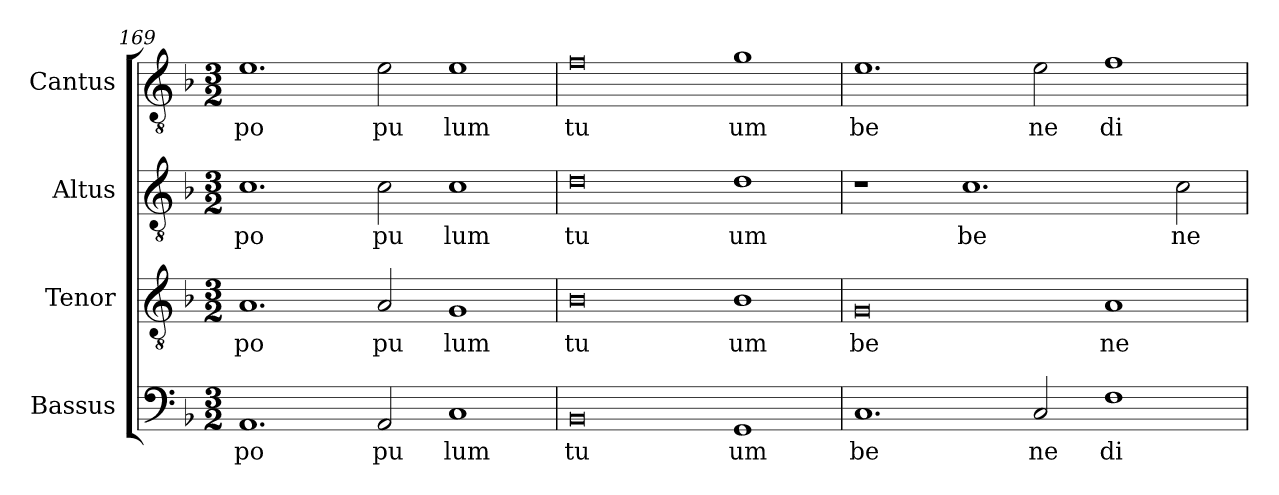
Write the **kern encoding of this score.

**kern	**text	**kern	**text	**kern	**text	**kern	**text
*part4	*part4	*part3	*part3	*part2	*part2	*part1	*part1
*staff4	*staff4	*staff3	*staff3	*staff2	*staff2	*staff1	*staff1
*I"Bassus	*	*I"Tenor	*	*I"Altus	*	*I"Cantus	*
!!LO:PB:g=z
*clefF4	*	*clefGv2	*	*clefGv2	*	*clefGv2	*
*k[b-]	*	*k[b-]	*	*k[b-]	*	*k[b-]	*
*F:	*	*F:	*	*F:	*	*F:	*
*M3/2	*	*M3/2	*	*M3/2	*	*M3/2	*
=169	=169	=169	=169	=169	=169	=169	=169
!	!LO:LY:b:cj	!	!LO:LY:b:cj	!	!LO:LY:b:cj	!	!LO:LY:b:cj
1.AA	po	1.A	po	1.c	po	1.e	po
!	!LO:LY:b:cj	!	!LO:LY:b:cj	!	!LO:LY:b:cj	!	!LO:LY:b:cj
2AA/	pu	2A/	pu	2c\	pu	2e\	pu
!	!LO:LY:b:cj	!	!LO:LY:b:cj	!	!LO:LY:b:cj	!	!LO:LY:b:cj
1C	lum	1G	lum	1c	lum	1e	lum
=170	=170	=170	=170	=170	=170	=170	=170
!	!LO:LY:b:cj	!	!LO:LY:b:cj	!	!LO:LY:b:cj	!	!LO:LY:b:cj
0BB-	tu	0B-	tu	0d	tu	0f	tu
!	!LO:LY:b:cj	!	!LO:LY:b:cj	!	!LO:LY:b:cj	!	!LO:LY:b:cj
1GG	um	1B-	um	1d	um	1g	um
=171	=171	=171	=171	=171	=171	=171	=171
!	!LO:LY:b:cj	!	!LO:LY:b:cj	!	!	!	!LO:LY:b:cj
1.C	be	0G	be	1r	.	1.e	be
!	!	!	!	!	!LO:LY:b:cj	!	!
.	.	.	.	1.c	be	.	.
!	!LO:LY:b:cj	!	!	!	!	!	!LO:LY:b:cj
2C/	ne	.	.	.	.	2e\	ne
!	!LO:LY:b:cj	!	!LO:LY:b:cj	!	!	!	!LO:LY:b:cj
1F	di	1A	ne	.	.	1f	di
!	!	!	!	!	!LO:LY:b:cj	!	!
.	.	.	.	2c\	ne	.	.
=	=	=	=	=	=	=	=
*-	*-	*-	*-	*-	*-	*-	*-
